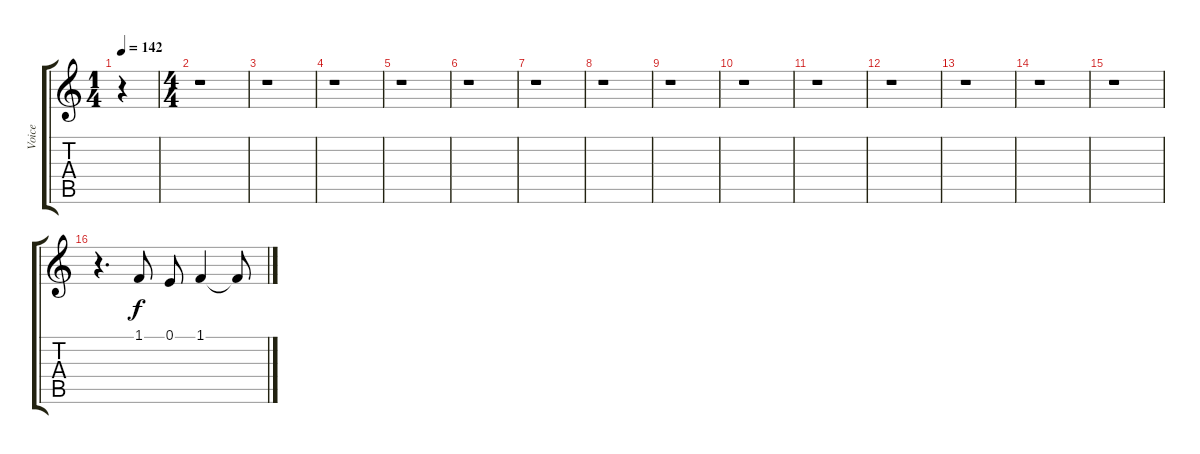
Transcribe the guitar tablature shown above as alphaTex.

\track ("Voice" "Voice") {instrument sopranosax}
\staff {score tabs}
\tuning (E4 B3 G3 D3 A2 E2) {hide}
\ts (1 4)
\tempo 142
\clef g2
\ks c
r.4{dy f instrument sopranosax} |
\ts (4 4)
r.1 |
r.1 |
r.1 |
r.1 |
r.1 |
r.1 |
r.1 |
r.1 |
r.1 |
r.1 |
r.1 |
r.1 |
r.1 |
r.1 |
r.4{d} 1.1.8 0.1.8 1.1.4 1.1{t}.8
